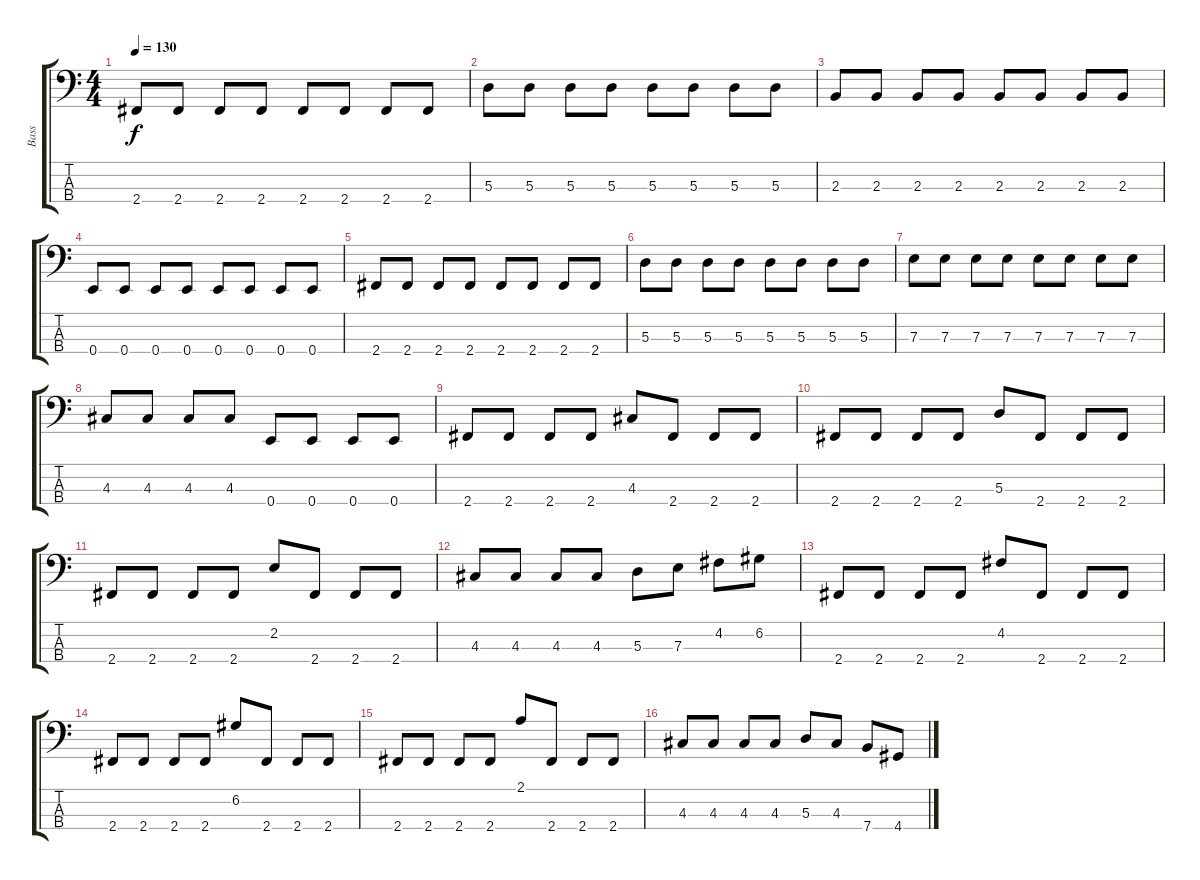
\track ("Bass" "Bass") {instrument electricbassfinger}
\staff {score tabs}
\tuning (G2 D2 A1 E1) {hide}
\ts (4 4)
\tempo 130
\clef f4
\ks c
2.4.8{dy f} 2.4.8 2.4.8 2.4.8 2.4.8 2.4.8 2.4.8 2.4.8 |
5.3.8 5.3.8 5.3.8 5.3.8 5.3.8 5.3.8 5.3.8 5.3.8 |
2.3.8 2.3.8 2.3.8 2.3.8 2.3.8 2.3.8 2.3.8 2.3.8 |
0.4.8 0.4.8 0.4.8 0.4.8 0.4.8 0.4.8 0.4.8 0.4.8 |
2.4.8 2.4.8 2.4.8 2.4.8 2.4.8 2.4.8 2.4.8 2.4.8 |
5.3.8 5.3.8 5.3.8 5.3.8 5.3.8 5.3.8 5.3.8 5.3.8 |
7.3.8 7.3.8 7.3.8 7.3.8 7.3.8 7.3.8 7.3.8 7.3.8 |
4.3.8 4.3.8 4.3.8 4.3.8 0.4.8 0.4.8 0.4.8 0.4.8 |
2.4.8 2.4.8 2.4.8 2.4.8 4.3.8 2.4.8 2.4.8 2.4.8 |
2.4.8 2.4.8 2.4.8 2.4.8 5.3.8 2.4.8 2.4.8 2.4.8 |
2.4.8 2.4.8 2.4.8 2.4.8 2.2.8 2.4.8 2.4.8 2.4.8 |
4.3.8 4.3.8 4.3.8 4.3.8 5.3.8 7.3.8 4.2.8 6.2.8 |
2.4.8 2.4.8 2.4.8 2.4.8 4.2.8 2.4.8 2.4.8 2.4.8 |
2.4.8 2.4.8 2.4.8 2.4.8 6.2.8 2.4.8 2.4.8 2.4.8 |
2.4.8 2.4.8 2.4.8 2.4.8 2.1.8 2.4.8 2.4.8 2.4.8 |
4.3.8 4.3.8 4.3.8 4.3.8 5.3.8 4.3.8 7.4.8 4.4.8
